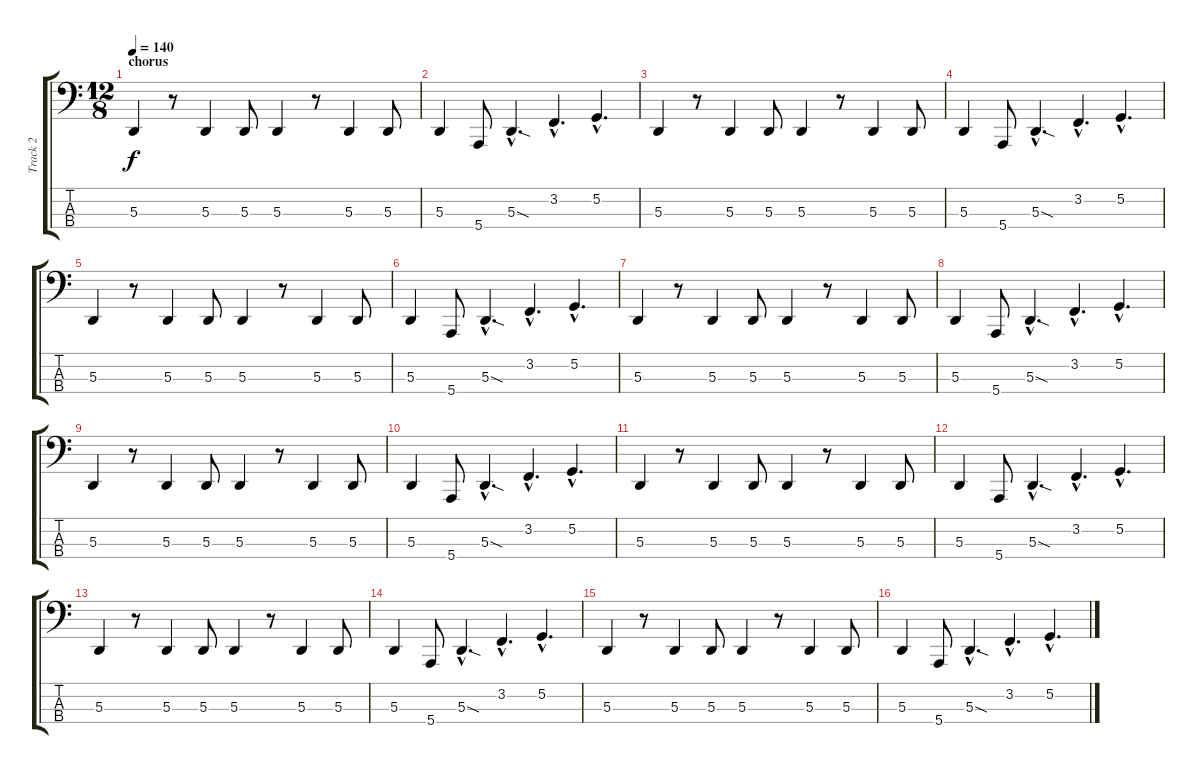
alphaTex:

\track ("Track 2" "Track 2") {instrument lead8bassandlead}
\staff {score tabs}
\tuning (G2 D2 A1 E1) {hide}
\ts (12 8)
\section ("" "chorus")
\tempo 140
\clef f4
\ks c
5.3.4{dy f} r.8 5.3.4 5.3.8 5.3.4 r.8 5.3.4 5.3.8 |
5.3.4 5.4.8 5.3{sod hac}.4{d} 3.2{hac}.4{d} 5.2{hac}.4{d} |
5.3.4 r.8 5.3.4 5.3.8 5.3.4 r.8 5.3.4 5.3.8 |
5.3.4 5.4.8 5.3{sod hac}.4{d} 3.2{hac}.4{d} 5.2{hac}.4{d} |
5.3.4 r.8 5.3.4 5.3.8 5.3.4 r.8 5.3.4 5.3.8 |
5.3.4 5.4.8 5.3{sod hac}.4{d} 3.2{hac}.4{d} 5.2{hac}.4{d} |
5.3.4 r.8 5.3.4 5.3.8 5.3.4 r.8 5.3.4 5.3.8 |
5.3.4 5.4.8 5.3{sod hac}.4{d} 3.2{hac}.4{d} 5.2{hac}.4{d} |
5.3.4 r.8 5.3.4 5.3.8 5.3.4 r.8 5.3.4 5.3.8 |
5.3.4 5.4.8 5.3{sod hac}.4{d} 3.2{hac}.4{d} 5.2{hac}.4{d} |
5.3.4 r.8 5.3.4 5.3.8 5.3.4 r.8 5.3.4 5.3.8 |
5.3.4 5.4.8 5.3{sod hac}.4{d} 3.2{hac}.4{d} 5.2{hac}.4{d} |
5.3.4 r.8 5.3.4 5.3.8 5.3.4 r.8 5.3.4 5.3.8 |
5.3.4 5.4.8 5.3{sod hac}.4{d} 3.2{hac}.4{d} 5.2{hac}.4{d} |
5.3.4 r.8 5.3.4 5.3.8 5.3.4 r.8 5.3.4 5.3.8 |
5.3.4 5.4.8 5.3{sod hac}.4{d} 3.2{hac}.4{d} 5.2{hac}.4{d}
